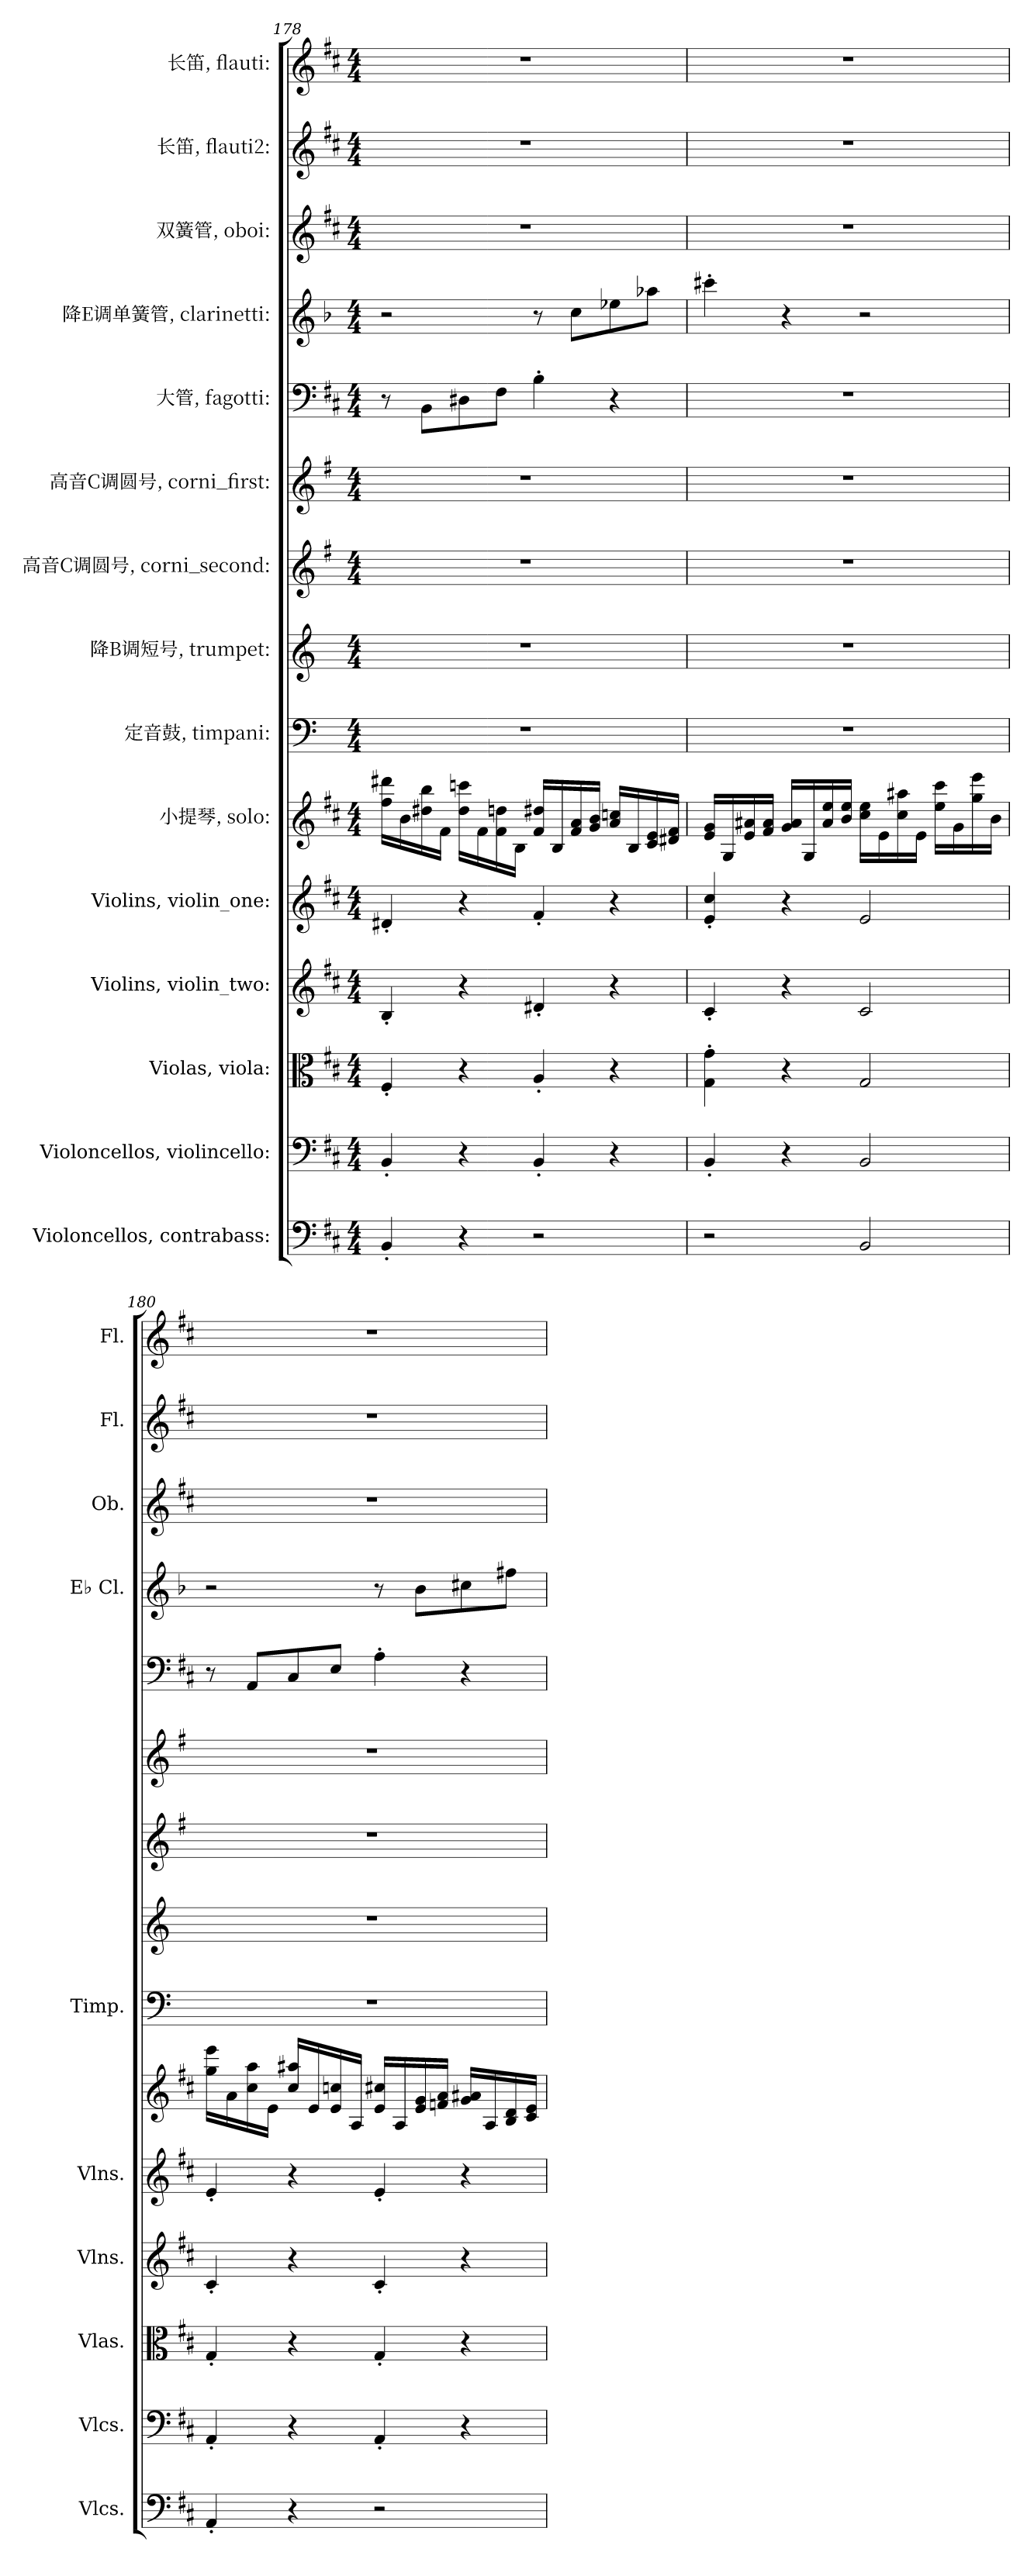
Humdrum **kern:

**kern	**kern	**kern	**kern	**kern	**kern	**kern	**kern	**kern	**kern	**kern	**kern	**kern	**kern	**kern
*part15	*part14	*part13	*part12	*part11	*part10	*part9	*part8	*part7	*part6	*part5	*part4	*part3	*part2	*part1
*staff15	*staff14	*staff13	*staff12	*staff11	*staff10	*staff9	*staff8	*staff7	*staff6	*staff5	*staff4	*staff3	*staff2	*staff1
*I"Violoncellos, contrabass:	*I"Violoncellos, violincello:	*I"Violas, viola:	*I"Violins, violin_two:	*I"Violins, violin_one:	*I"小提琴, solo:	*I"定音鼓, timpani:	*I"降B调短号, trumpet:	*I"高音C调圆号, corni_second:	*I"高音C调圆号, corni_first:	*I"大管, fagotti:	*I"降E调单簧管, clarinetti:	*I"双簧管, oboi:	*I"长笛, flauti2:	*I"长笛, flauti:
*I'Vlcs.	*I'Vlcs.	*I'Vlas.	*I'Vlns.	*I'Vlns.	*	*I'Timp.	*	*	*	*	*I'E♭ Cl.	*I'Ob.	*I'Fl.	*I'Fl.
!!LO:PB:g=z
*clefF4	*clefF4	*clefC3	*clefG2	*clefG2	*clefG2	*clefF4	*clefG2	*clefG2	*clefG2	*clefF4	*clefG2	*clefG2	*clefG2	*clefG2
*	*	*	*	*	*	*	*ITrd1c2	*ITrd4c7	*ITrd4c7	*	*ITrd-2c-3	*	*	*
*k[f#c#]	*k[f#c#]	*k[f#c#]	*k[f#c#]	*k[f#c#]	*k[f#c#]	*k[]	*k[b-e-]	*k[]	*k[]	*k[f#c#]	*k[b-e-a-d-]	*k[f#c#]	*k[f#c#]	*k[f#c#]
*M4/4	*M4/4	*M4/4	*M4/4	*M4/4	*M4/4	*M4/4	*M4/4	*M4/4	*M4/4	*M4/4	*M4/4	*M4/4	*M4/4	*M4/4
=178	=178	=178	=178	=178	=178	=178	=178	=178	=178	=178	=178	=178	=178	=178
4BB'/	4BB'/	4F#'/	4B'/	4d#X'/	16ff#\ 16ddd#X\LL	1r	1r	1r	1r	8r	2r	1r	1r	1r
.	.	.	.	.	16b\	.	.	.	.	.	.	.	.	.
.	.	.	.	.	16dd#X\ 16bb\	.	.	.	.	8BB\L	.	.	.	.
.	.	.	.	.	16f#\JJ	.	.	.	.	.	.	.	.	.
4r	4r	4r	4r	4r	16dd#\ 16cccn\LL	.	.	.	.	8D#X\	.	.	.	.
.	.	.	.	.	16f#\	.	.	.	.	.	.	.	.	.
.	.	.	.	.	16f#\ 16ddn\	.	.	.	.	8F#\J	.	.	.	.
.	.	.	.	.	16B\JJ	.	.	.	.	.	.	.	.	.
2r	4BB'/	4A'/	4d#X'/	4f#'/	16f#/ 16dd#X/LL	.	.	.	.	4B'\	8r	.	.	.
.	.	.	.	.	16B/	.	.	.	.	.	.	.	.	.
.	.	.	.	.	16f#/ 16a/	.	.	.	.	.	8ee-\L	.	.	.
.	.	.	.	.	16g/ 16b/JJ	.	.	.	.	.	.	.	.	.
.	4r	4r	4r	4r	16a/ 16ccn/LL	.	.	.	.	4r	8gg-X\	.	.	.
.	.	.	.	.	16B/	.	.	.	.	.	.	.	.	.
.	.	.	.	.	16c#/ 16e/	.	.	.	.	.	8ccc-X\J	.	.	.
.	.	.	.	.	16d#X/ 16f#/JJ	.	.	.	.	.	.	.	.	.
=179	=179	=179	=179	=179	=179	=179	=179	=179	=179	=179	=179	=179	=179	=179
2r	4BB'/	4G\' 4g\'	4c#'/	4e/' 4cc#/'	16e/ 16g/LL	1r	1r	1r	1r	1r	4eeen'\	1r	1r	1r
.	.	.	.	.	16G/	.	.	.	.	.	.	.	.	.
.	.	.	.	.	16e/ 16a#X/	.	.	.	.	.	.	.	.	.
.	.	.	.	.	16f#/ 16a#/JJ	.	.	.	.	.	.	.	.	.
.	4r	4r	4r	4r	16g/ 16a#/LL	.	.	.	.	.	4r	.	.	.
.	.	.	.	.	16G/	.	.	.	.	.	.	.	.	.
.	.	.	.	.	16a#/ 16ee/	.	.	.	.	.	.	.	.	.
.	.	.	.	.	16b/ 16ee/JJ	.	.	.	.	.	.	.	.	.
2BB/	2BB/	2G/	2c#/	2e/	16cc#\ 16ee\LL	.	.	.	.	.	2r	.	.	.
.	.	.	.	.	16e\	.	.	.	.	.	.	.	.	.
.	.	.	.	.	16cc#\ 16aa#X\	.	.	.	.	.	.	.	.	.
.	.	.	.	.	16e\JJ	.	.	.	.	.	.	.	.	.
.	.	.	.	.	16ee\ 16ccc#\LL	.	.	.	.	.	.	.	.	.
.	.	.	.	.	16g\	.	.	.	.	.	.	.	.	.
.	.	.	.	.	16gg\ 16eee\	.	.	.	.	.	.	.	.	.
.	.	.	.	.	16b\JJ	.	.	.	.	.	.	.	.	.
!!LO:PB:g=z
=180	=180	=180	=180	=180	=180	=180	=180	=180	=180	=180	=180	=180	=180	=180
4AA'/	4AA'/	4G'/	4c#'/	4e'/	16gg\ 16eee\LL	1r	1r	1r	1r	8r	2r	1r	1r	1r
.	.	.	.	.	16a\	.	.	.	.	.	.	.	.	.
.	.	.	.	.	16cc#\ 16aa\	.	.	.	.	8AA/L	.	.	.	.
.	.	.	.	.	16e\JJ	.	.	.	.	.	.	.	.	.
4r	4r	4r	4r	4r	16cc#/ 16aa#X/LL	.	.	.	.	8C#/	.	.	.	.
.	.	.	.	.	16e/	.	.	.	.	.	.	.	.	.
.	.	.	.	.	16e/ 16ccn/	.	.	.	.	8E/J	.	.	.	.
.	.	.	.	.	16A/JJ	.	.	.	.	.	.	.	.	.
2r	4AA'/	4G'/	4c#'/	4e'/	16e/ 16cc#X/LL	.	.	.	.	4A'\	8r	.	.	.
.	.	.	.	.	16A/	.	.	.	.	.	.	.	.	.
.	.	.	.	.	16e/ 16g/	.	.	.	.	.	8dd-\L	.	.	.
.	.	.	.	.	16fn/ 16a/JJ	.	.	.	.	.	.	.	.	.
.	4r	4r	4r	4r	16g/ 16a#X/LL	.	.	.	.	4r	8een\	.	.	.
.	.	.	.	.	16A/	.	.	.	.	.	.	.	.	.
.	.	.	.	.	16B/ 16d/	.	.	.	.	.	8aan\J	.	.	.
.	.	.	.	.	16c#/ 16e/JJ	.	.	.	.	.	.	.	.	.
=	=	=	=	=	=	=	=	=	=	=	=	=	=	=
*-	*-	*-	*-	*-	*-	*-	*-	*-	*-	*-	*-	*-	*-	*-
